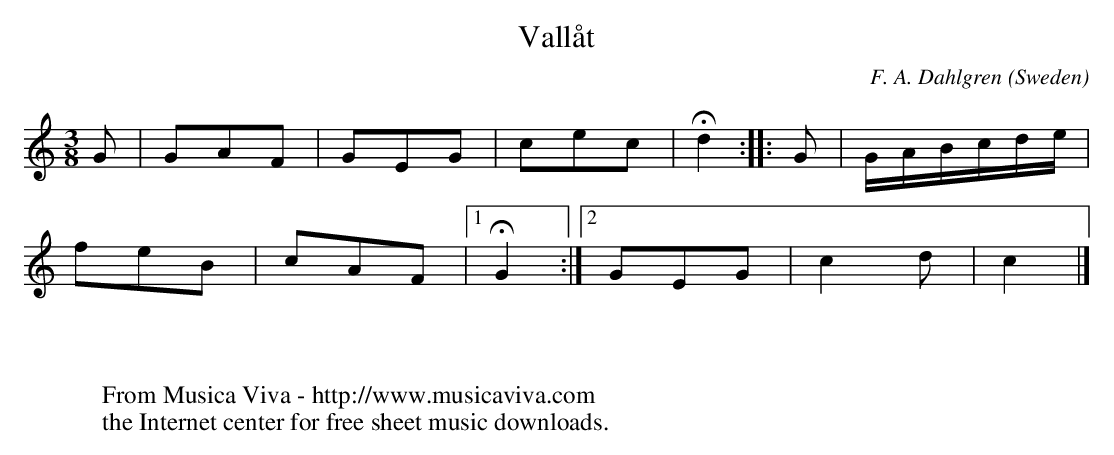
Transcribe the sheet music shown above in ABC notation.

X:1
T:Vall\aat
C:F. A. Dahlgren
O:Sweden
M:3/8
L:1/8
K:C
G|GAF|GEG|cec|Hd2::G|G/A/B/c/d/e/|
feB|cAF|[1HG2:|[2GEG|c2d|c2|]
W:
W:
W:  From Musica Viva - http://www.musicaviva.com
W:  the Internet center for free sheet music downloads.
